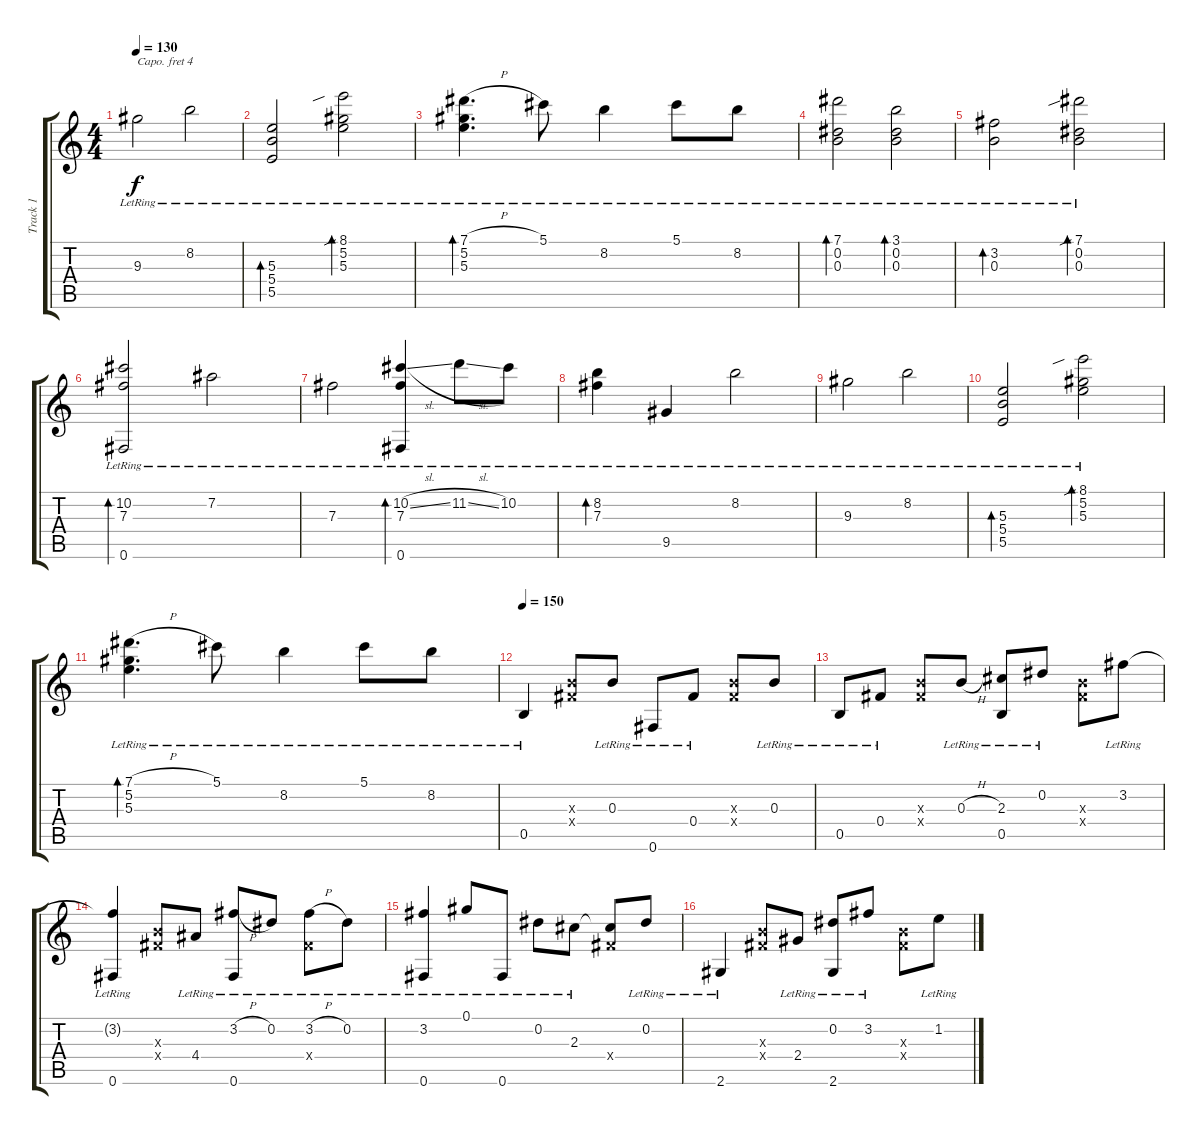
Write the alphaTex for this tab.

\track ("Track 1" "Track 1") {instrument acousticguitarnylon}
\staff {score tabs}
\capo 4
\tuning (E4 B3 G3 D3 G2 D2) {hide}
\ts (4 4)
\tempo 130
\clef g2
\ks c
9.3{lr}.2{dy f} 8.2{lr}.2 |
(5.3{lr} 5.4{lr} 5.5{lr}).2{bd 480} (8.1{sib lr} 5.2{lr} 5.3{lr}).2{bd 480} |
(7.1{h lr} 5.2{lr} 5.3{lr}).4{d bd 480} 5.1{lr}.8 8.2{lr}.4 5.1{lr}.8 8.2{lr}.8 |
(7.1{lr} 0.2{lr} 0.3{lr}).2{bd 480} (3.1{lr} 0.2{lr} 0.3{lr}).2{bd 480} |
(3.2{lr} 0.3{lr}).2{bd 480} (7.1{sib lr} 0.2{lr} 0.3{lr}).2{bd 480} |
(10.2{lr} 7.3{lr} 0.6{lr}).2{bd 480} 7.2{lr}.2 |
7.3{lr}.2 (10.2{sl lr} 7.3{lr} 0.6{lr}).4{bd 480} 11.2{sl lr}.8 10.2{lr}.8 |
(8.2{lr} 7.3{lr}).4{bd 480} 9.5{lr}.4 8.2{lr}.2 |
9.3{lr}.2 8.2{lr}.2 |
(5.3{lr} 5.4{lr} 5.5{lr}).2{bd 480} (8.1{sib lr} 5.2{lr} 5.3{lr}).2{bd 480} |
(7.1{h lr} 5.2{lr} 5.3{lr}).4{d bd 480} 5.1{lr}.8 8.2{lr}.4 5.1{lr}.8 8.2{lr}.8 |
\tempo 150
0.5{lr}.4 (0.3{x} 0.4{x}).8 0.3{lr}.8 0.6{lr}.8 0.4{lr}.8 (0.3{x} 0.4{x}).8 0.3{lr}.8 |
0.5{lr}.8 0.4{lr}.8 (0.3{x} 0.4{x}).8 0.3{h lr}.8 (2.3{lr} 0.5{lr}).8 0.2{lr}.8 (0.3{x} 0.4{x}).8 3.2{lr}.8 |
(3.2{t} 0.6{lr}).4 (0.3{x} 0.4{x}).8 4.4{lr}.8 (3.2{h lr} 0.6{lr}).8 0.2{lr}.8 (3.2{h lr} 0.4{x}).8 0.2{lr}.8 |
(3.2{lr} 0.6{lr}).4 0.1{lr}.8 0.6{lr}.8 0.2{lr}.8 2.3{lr}.8 (2.3{t} 0.4{x}).8 0.2{lr}.8 |
2.6{lr}.4 (0.3{x} 0.4{x}).8 2.4{lr}.8 (0.2{lr} 2.6{lr}).8 3.2{lr}.8 (0.3{x} 0.4{x}).8 1.2{lr}.8
